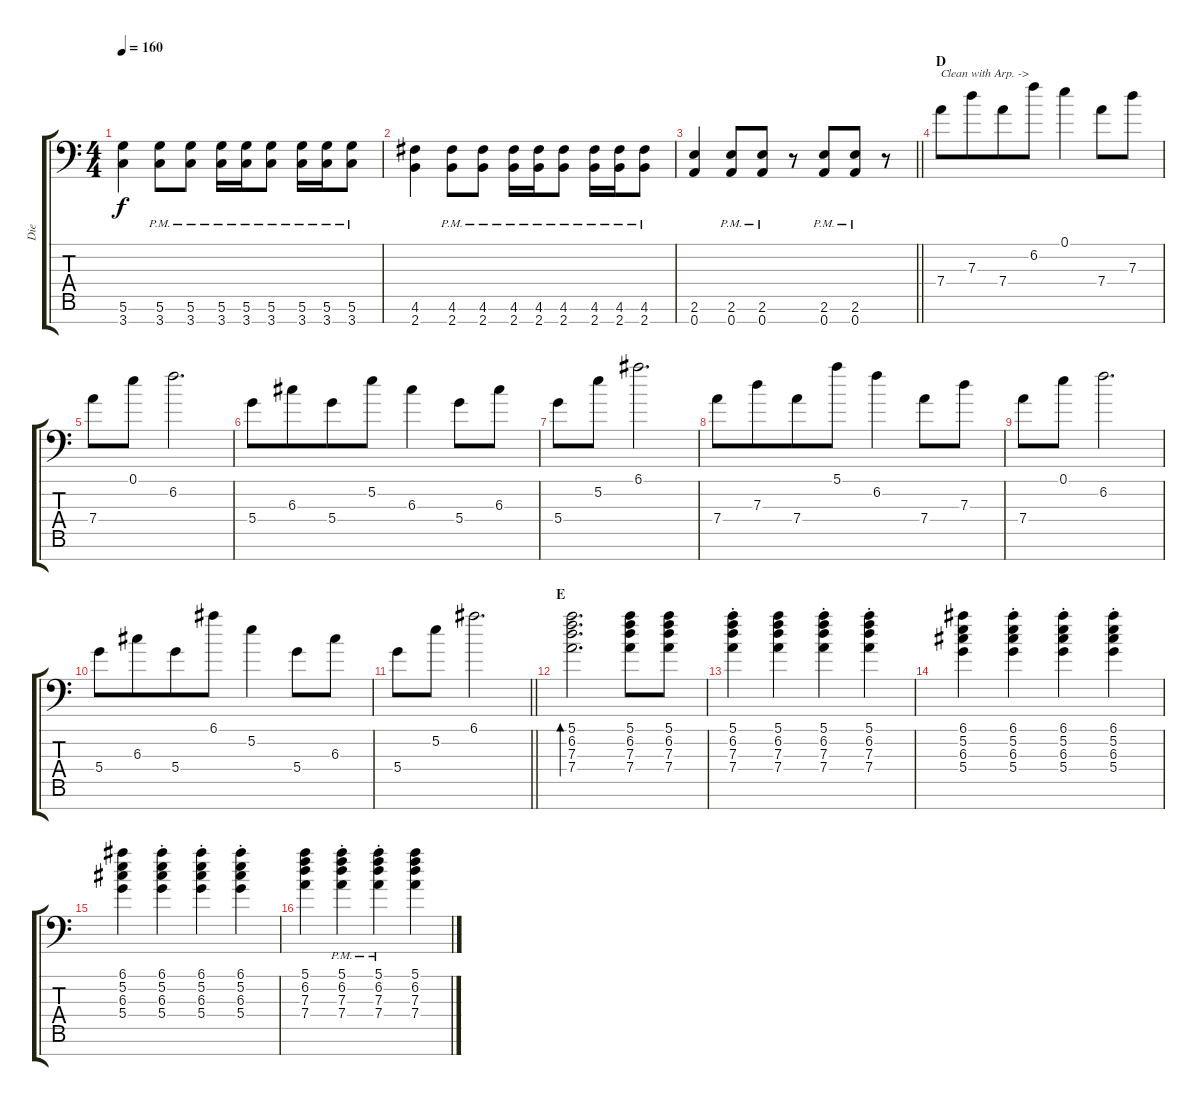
\track ("Die" "Die") {instrument distortionguitar}
\staff {score tabs}
\tuning (E4 B3 G3 D3 A2 D2 A1) {hide}
\ts (4 4)
\tempo 160
\clef f4
\ks c
(5.6 3.7).4{dy f} (5.6{pm} 3.7{pm}).8 (5.6{pm} 3.7{pm}).8 (5.6{pm} 3.7{pm}).16{beam merge} (5.6{pm} 3.7{pm}).16 (5.6{pm} 3.7{pm}).8 (5.6{pm} 3.7{pm}).16{beam merge} (5.6{pm} 3.7{pm}).16 (5.6{pm} 3.7{pm}).8 |
(4.6 2.7).4 (4.6{pm} 2.7{pm}).8 (4.6{pm} 2.7{pm}).8 (4.6{pm} 2.7{pm}).16{beam merge} (4.6{pm} 2.7{pm}).16 (4.6{pm} 2.7{pm}).8 (4.6{pm} 2.7{pm}).16{beam merge} (4.6{pm} 2.7{pm}).16 (4.6{pm} 2.7{pm}).8 |
\barLineRight lightlight
(2.6 0.7).4 (2.6{pm} 0.7{pm}).8 (2.6{pm} 0.7{pm}).8 r.8{beam merge} (2.6{pm} 0.7{pm}).8{beam merge} (2.6{pm} 0.7{pm}).8{beam merge} r.8 |
\section ("" "D")
7.4.8{txt "Clean with Arp. ->" instrument electricguitarclean} 7.3.8{beam merge} 7.4.8 6.2.8{beam merge} 0.1.4 7.4.8{beam merge} 7.3.8 |
7.4.8 0.1.8 6.2.2{d} |
5.4.8 6.3.8{beam merge} 5.4.8 5.2.8{beam merge} 6.3.4 5.4.8 6.3.8 |
5.4.8 5.2.8 6.1.2{d} |
7.4.8 7.3.8{beam merge} 7.4.8 5.1.8{beam merge} 6.2.4 7.4.8{beam merge} 7.3.8 |
7.4.8 0.1.8 6.2.2{d} |
5.4.8 6.3.8{beam merge} 5.4.8 6.1.8{beam merge} 5.2.4 5.4.8{beam merge} 6.3.8 |
\barLineRight lightlight
5.4.8 5.2.8 6.1.2{d} |
\section ("" "E")
(5.1 6.2 7.3 7.4).2{d bd 240} (5.1 6.2 7.3 7.4).8 (5.1 6.2 7.3 7.4).8 |
(5.1{st} 6.2{st} 7.3{st} 7.4{st}).4 (5.1 6.2 7.3 7.4).4 (5.1{st} 6.2{st} 7.3{st} 7.4{st}).4 (5.1{st} 6.2{st} 7.3{st} 7.4{st}).4 |
(6.1 5.2 6.3 5.4).4 (6.1{st} 5.2{st} 6.3{st} 5.4{st}).4 (6.1{st} 5.2{st} 6.3{st} 5.4{st}).4{beam merge} (6.1{st} 5.2{st} 6.3{st} 5.4{st}).4 |
(6.1 5.2 6.3 5.4).4 (6.1{st} 5.2{st} 6.3{st} 5.4{st}).4 (6.1{st} 5.2{st} 6.3{st} 5.4{st}).4{beam merge} (6.1{st} 5.2{st} 6.3{st} 5.4{st}).4 |
(5.1 6.2 7.3 7.4).4 (5.1{pm st} 6.2{pm st} 7.3{pm st} 7.4{pm st}).4 (5.1{pm st} 6.2{pm st} 7.3{pm st} 7.4{pm st}).4 (5.1 6.2 7.3 7.4).4
